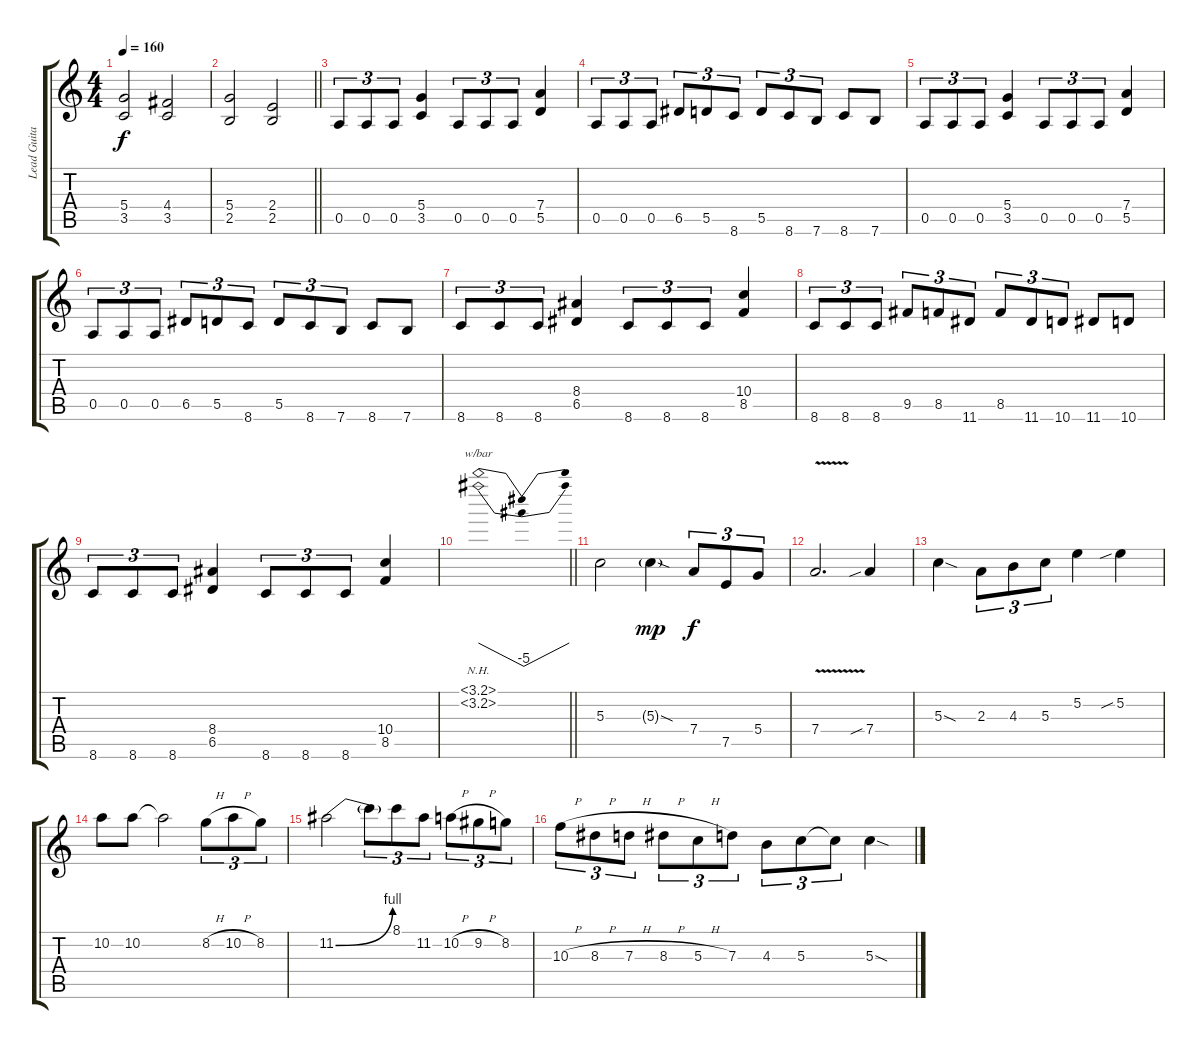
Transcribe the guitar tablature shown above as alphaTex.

\track ("Lead Guitar" "Lead Guita") {instrument distortionguitar}
\staff {score tabs}
\tuning (E4 B3 G3 D3 A2 E2) {hide}
\ts (4 4)
\tempo 160
\clef g2
\ks c
(5.4 3.5).2{dy f} (4.4 3.5).2 |
\barLineRight lightlight
(5.4 2.5).2 (2.4 2.5).2 |
0.5.8{tu (3 2)} 0.5.8{tu (3 2)} 0.5.8{tu (3 2)} (5.4 3.5).4 0.5.8{tu (3 2)} 0.5.8{tu (3 2)} 0.5.8{tu (3 2)} (7.4 5.5).4 |
0.5.8{tu (3 2)} 0.5.8{tu (3 2)} 0.5.8{tu (3 2)} 6.5.8{tu (3 2)} 5.5.8{tu (3 2)} 8.6.8{tu (3 2)} 5.5.8{tu (3 2)} 8.6.8{tu (3 2)} 7.6.8{tu (3 2)} 8.6.8 7.6.8 |
0.5.8{tu (3 2)} 0.5.8{tu (3 2)} 0.5.8{tu (3 2)} (5.4 3.5).4 0.5.8{tu (3 2)} 0.5.8{tu (3 2)} 0.5.8{tu (3 2)} (7.4 5.5).4 |
0.5.8{tu (3 2)} 0.5.8{tu (3 2)} 0.5.8{tu (3 2)} 6.5.8{tu (3 2)} 5.5.8{tu (3 2)} 8.6.8{tu (3 2)} 5.5.8{tu (3 2)} 8.6.8{tu (3 2)} 7.6.8{tu (3 2)} 8.6.8 7.6.8 |
8.6.8{tu (3 2)} 8.6.8{tu (3 2)} 8.6.8{tu (3 2)} (8.4 6.5).4 8.6.8{tu (3 2)} 8.6.8{tu (3 2)} 8.6.8{tu (3 2)} (10.4 8.5).4 |
8.6.8{tu (3 2)} 8.6.8{tu (3 2)} 8.6.8{tu (3 2)} 9.5.8{tu (3 2)} 8.5.8{tu (3 2)} 11.6.8{tu (3 2)} 8.5.8{tu (3 2)} 11.6.8{tu (3 2)} 10.6.8{tu (3 2)} 11.6.8 10.6.8 |
8.6.8{tu (3 2)} 8.6.8{tu (3 2)} 8.6.8{tu (3 2)} (8.4 6.5).4 8.6.8{tu (3 2)} 8.6.8{tu (3 2)} 8.6.8{tu (3 2)} (10.4 8.5).4 |
\barLineRight lightlight
(3.1{nh} 3.2{nh}).1{tbe (dip default 0 0 30 -20 60 0) volume 10} |
5.3.2{volume 15} 5.3{sod g}.4{dy mp} 7.4.8{tu (3 2) dy f} 7.5.8{tu (3 2)} 5.4.8{tu (3 2)} |
7.4{v}.2{d} 7.4{sib}.4 |
5.3{sod}.4 2.3.8{tu (3 2)} 4.3.8{tu (3 2)} 5.3.8{tu (3 2)} 5.2.4 5.2{sib}.4 |
10.2.8 10.2.8 10.2{t}.2 8.2{h}.8{tu (3 2)} 10.2{h}.8{tu (3 2)} 8.2.8{tu (3 2)} |
11.2{be (bend 0 0 60 4)}.2 11.2{t}.8{tu (3 2)} 8.1.8{tu (3 2)} 11.2.8{tu (3 2)} 10.2{h}.8{tu (3 2)} 9.2{h}.8{tu (3 2)} 8.2.8{tu (3 2)} |
10.3{h}.8{tu (3 2)} 8.3{h}.8{tu (3 2)} 7.3{h}.8{tu (3 2)} 8.3{h}.8{tu (3 2)} 5.3{h}.8{tu (3 2)} 7.3.8{tu (3 2)} 4.3.8{tu (3 2)} 5.3.8{tu (3 2)} 5.3{t}.8{tu (3 2)} 5.3{sod}.4
